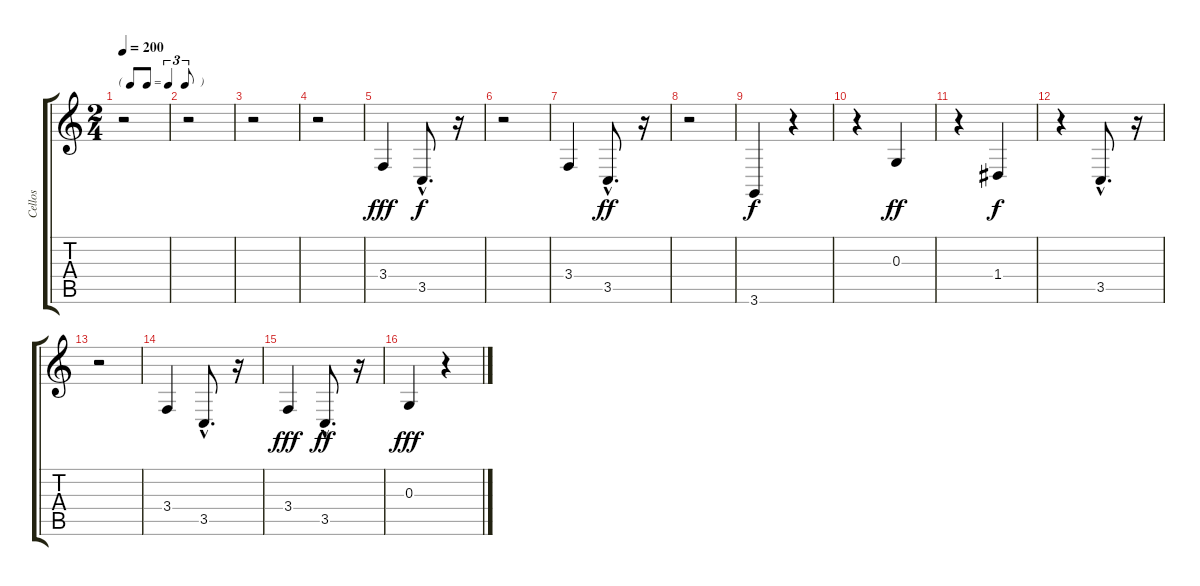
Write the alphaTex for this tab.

\track ("Cellos" "Cellos") {instrument stringensemble1}
\staff {score tabs}
\tuning (E4 B3 G3 D3 A2 E2) {hide}
\ts (2 4)
\tf triplet8th
\tempo 200
\clef g2
\ks c
r.2{dy ff} |
r.2 |
r.2 |
r.2 |
3.4.4{dy fff} 3.5{hac}.8{d dy f} r.16 |
r.2 |
3.4.4 3.5{hac}.8{d dy ff} r.16 |
r.2 |
3.6.4{dy f} r.4 |
r.4 0.3.4{dy ff} |
r.4 1.4.4{dy f} |
r.4 3.5{hac}.8{d} r.16 |
r.2 |
3.4.4 3.5{hac}.8{d} r.16 |
3.4.4{dy fff} 3.5{hac}.8{d dy ff} r.16 |
0.3.4{dy fff} r.4
